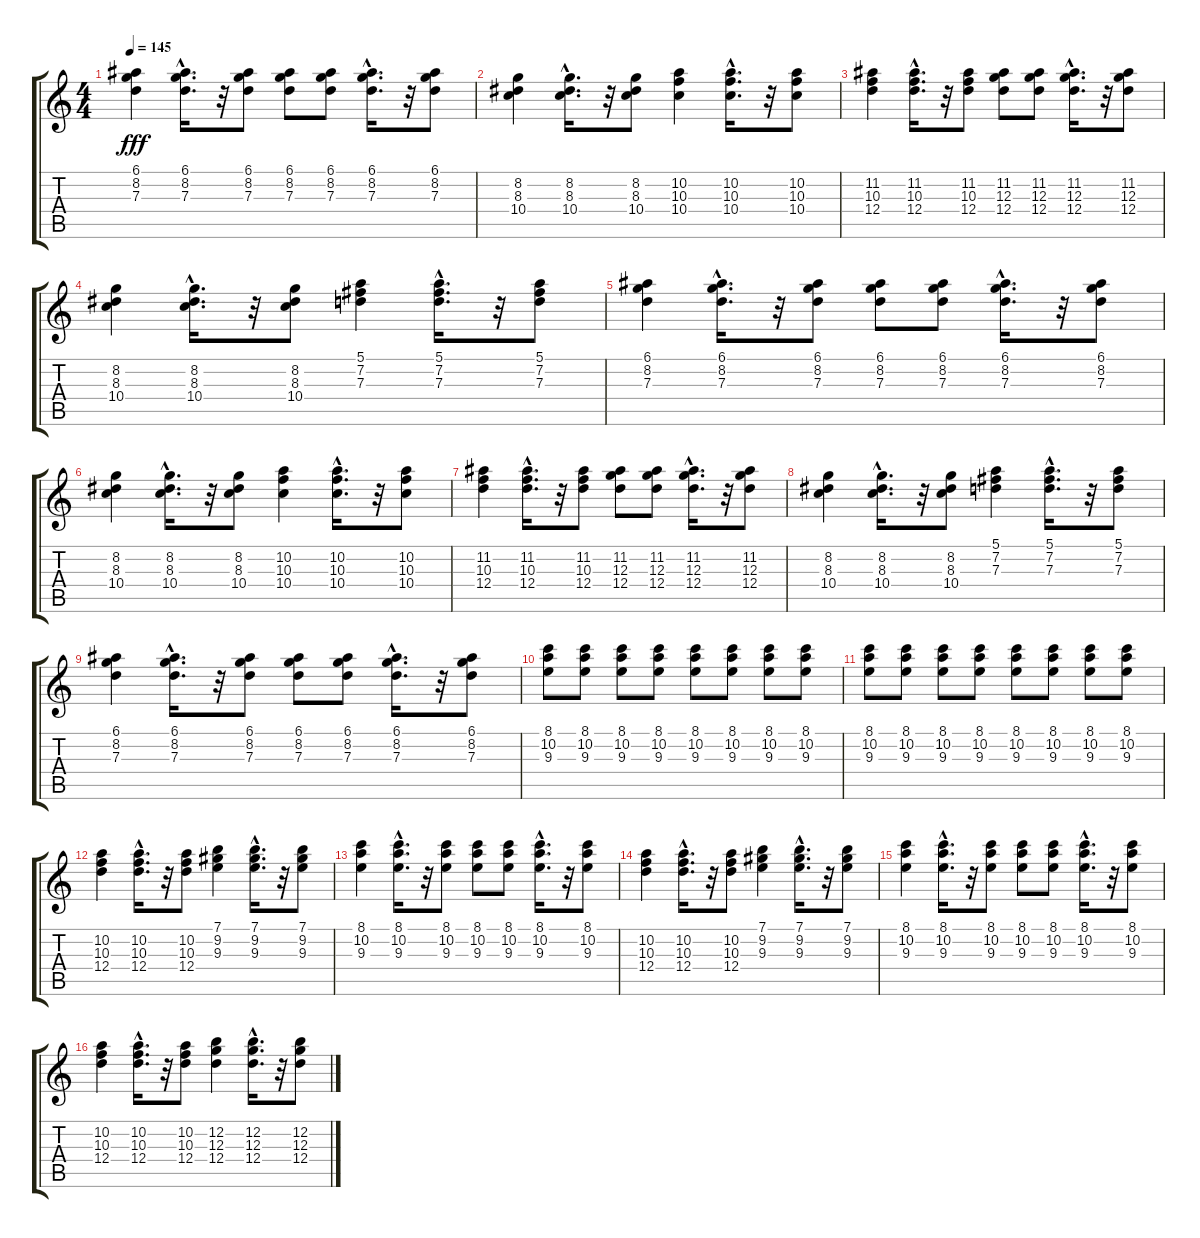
\track "" {instrument acousticguitarsteel}
\staff {score tabs}
\tuning (E4 B3 G3 D3 A2 E2) {hide}
\ts (4 4)
\tempo 145
\clef g2
\ks c
(6.1 8.2 7.3).4{dy fff} (6.1{hac} 8.2{hac} 7.3{hac}).16{d} r.32 (6.1 8.2 7.3).8 (6.1 8.2 7.3).8 (6.1 8.2 7.3).8 (6.1{hac} 8.2{hac} 7.3{hac}).16{d} r.32 (6.1 8.2 7.3).8 |
(8.2 8.3 10.4).4 (8.2{hac} 8.3{hac} 10.4{hac}).16{d} r.32 (8.2 8.3 10.4).8 (10.2 10.3 10.4).4 (10.2{hac} 10.3{hac} 10.4{hac}).16{d} r.32 (10.2 10.3 10.4).8 |
(11.2 10.3 12.4).4 (11.2{hac} 10.3{hac} 12.4{hac}).16{d} r.32 (11.2 10.3 12.4).8 (11.2 12.3 12.4).8 (11.2 12.3 12.4).8 (11.2{hac} 12.3{hac} 12.4{hac}).16{d} r.32 (11.2 12.3 12.4).8 |
(8.2 8.3 10.4).4 (8.2{hac} 8.3{hac} 10.4{hac}).16{d} r.32 (8.2 8.3 10.4).8 (5.1 7.2 7.3).4 (5.1{hac} 7.2{hac} 7.3{hac}).16{d} r.32 (5.1 7.2 7.3).8 |
(6.1 8.2 7.3).4 (6.1{hac} 8.2{hac} 7.3{hac}).16{d} r.32 (6.1 8.2 7.3).8 (6.1 8.2 7.3).8 (6.1 8.2 7.3).8 (6.1{hac} 8.2{hac} 7.3{hac}).16{d} r.32 (6.1 8.2 7.3).8 |
(8.2 8.3 10.4).4 (8.2{hac} 8.3{hac} 10.4{hac}).16{d} r.32 (8.2 8.3 10.4).8 (10.2 10.3 10.4).4 (10.2{hac} 10.3{hac} 10.4{hac}).16{d} r.32 (10.2 10.3 10.4).8 |
(11.2 10.3 12.4).4 (11.2{hac} 10.3{hac} 12.4{hac}).16{d} r.32 (11.2 10.3 12.4).8 (11.2 12.3 12.4).8 (11.2 12.3 12.4).8 (11.2{hac} 12.3{hac} 12.4{hac}).16{d} r.32 (11.2 12.3 12.4).8 |
(8.2 8.3 10.4).4 (8.2{hac} 8.3{hac} 10.4{hac}).16{d} r.32 (8.2 8.3 10.4).8 (5.1 7.2 7.3).4 (5.1{hac} 7.2{hac} 7.3{hac}).16{d} r.32 (5.1 7.2 7.3).8 |
(6.1 8.2 7.3).4 (6.1{hac} 8.2{hac} 7.3{hac}).16{d} r.32 (6.1 8.2 7.3).8 (6.1 8.2 7.3).8 (6.1 8.2 7.3).8 (6.1{hac} 8.2{hac} 7.3{hac}).16{d} r.32 (6.1 8.2 7.3).8 |
(8.1 10.2 9.3).8 (8.1 10.2 9.3).8 (8.1 10.2 9.3).8 (8.1 10.2 9.3).8 (8.1 10.2 9.3).8 (8.1 10.2 9.3).8 (8.1 10.2 9.3).8 (8.1 10.2 9.3).8 |
(8.1 10.2 9.3).8 (8.1 10.2 9.3).8 (8.1 10.2 9.3).8 (8.1 10.2 9.3).8 (8.1 10.2 9.3).8 (8.1 10.2 9.3).8 (8.1 10.2 9.3).8 (8.1 10.2 9.3).8 |
(10.2 10.3 12.4).4 (10.2{hac} 10.3{hac} 12.4{hac}).16{d} r.32 (10.2 10.3 12.4).8 (7.1 9.2 9.3).4 (7.1{hac} 9.2{hac} 9.3{hac}).16{d} r.32 (7.1 9.2 9.3).8 |
(8.1 10.2 9.3).4 (8.1{hac} 10.2{hac} 9.3{hac}).16{d} r.32 (8.1 10.2 9.3).8 (8.1 10.2 9.3).8 (8.1 10.2 9.3).8 (8.1{hac} 10.2{hac} 9.3{hac}).16{d} r.32 (8.1 10.2 9.3).8 |
(10.2 10.3 12.4).4 (10.2{hac} 10.3{hac} 12.4{hac}).16{d} r.32 (10.2 10.3 12.4).8 (7.1 9.2 9.3).4 (7.1{hac} 9.2{hac} 9.3{hac}).16{d} r.32 (7.1 9.2 9.3).8 |
(8.1 10.2 9.3).4 (8.1{hac} 10.2{hac} 9.3{hac}).16{d} r.32 (8.1 10.2 9.3).8 (8.1 10.2 9.3).8 (8.1 10.2 9.3).8 (8.1{hac} 10.2{hac} 9.3{hac}).16{d} r.32 (8.1 10.2 9.3).8 |
(10.2 10.3 12.4).4 (10.2{hac} 10.3{hac} 12.4{hac}).16{d} r.32 (10.2 10.3 12.4).8 (12.2 12.3 12.4).4 (12.2{hac} 12.3{hac} 12.4{hac}).16{d} r.32 (12.2 12.3 12.4).8
